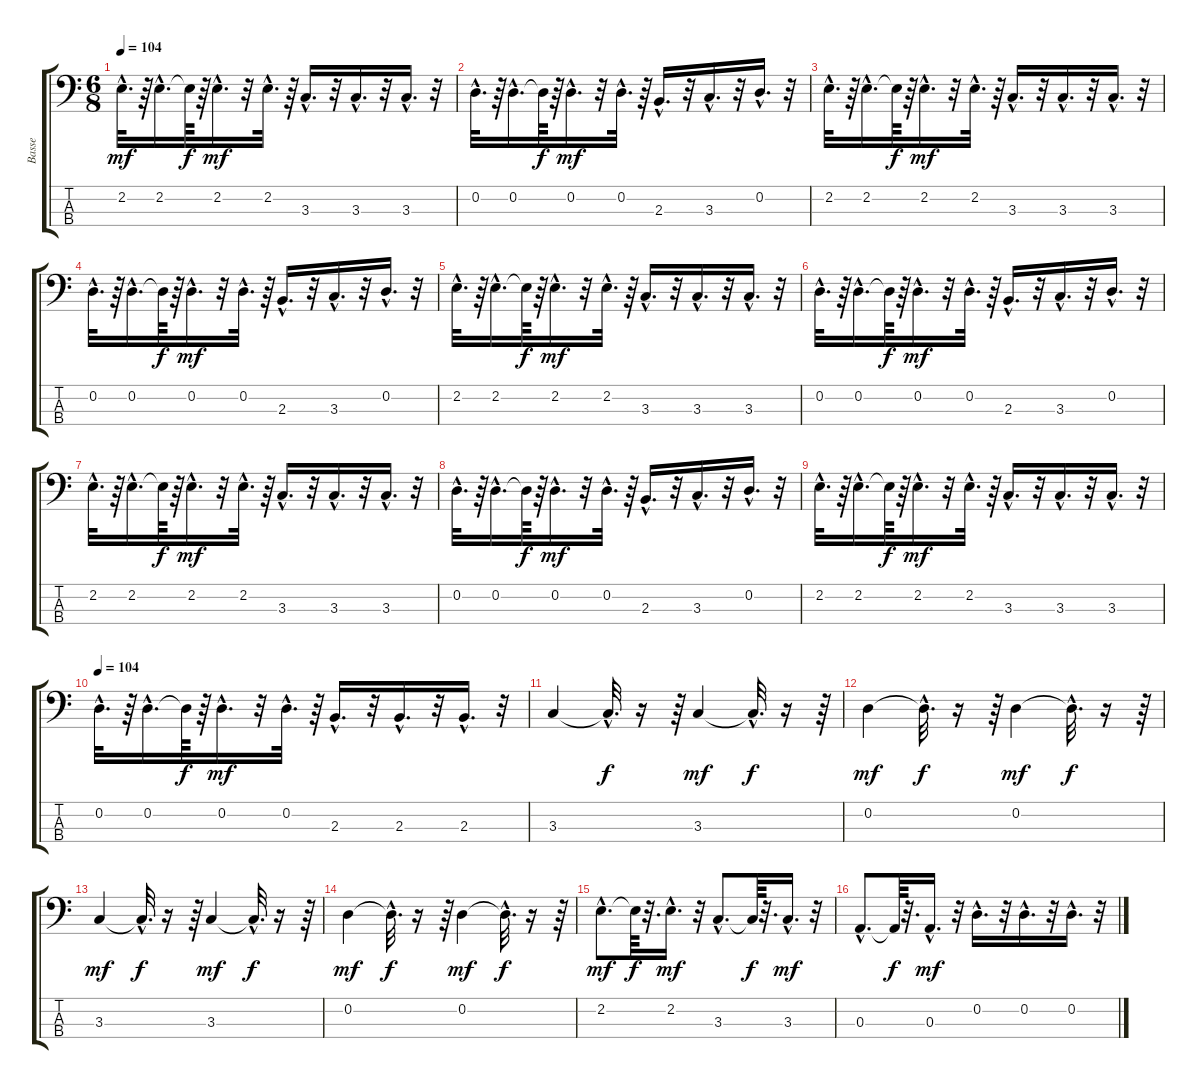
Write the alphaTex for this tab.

\track ("Basse" "Basse") {instrument acousticbass}
\staff {score tabs}
\tuning (G2 D2 A1 E1) {hide}
\ts (6 8)
\tempo 104
\clef f4
\ks c
2.2{hac}.32{d dy mf} r.64 2.2{hac}.16{d} 2.2{t}.64{dy f} r.64 2.2{hac}.16{d dy mf} r.32 2.2{hac}.32{d} r.64 3.3{hac}.16{d} r.32 3.3{hac}.16{d} r.32 3.3{hac}.16{d} r.32 |
0.2{hac}.32{d} r.64 0.2{hac}.16{d} 0.2{t}.64{dy f} r.64 0.2{hac}.16{d dy mf} r.32 0.2{hac}.32{d} r.64 2.3{hac}.16{d} r.32 3.3{hac}.16{d} r.32 0.2{hac}.16{d} r.32 |
2.2{hac}.32{d} r.64 2.2{hac}.16{d} 2.2{t}.64{dy f} r.64 2.2{hac}.16{d dy mf} r.32 2.2{hac}.32{d} r.64 3.3{hac}.16{d} r.32 3.3{hac}.16{d} r.32 3.3{hac}.16{d} r.32 |
0.2{hac}.32{d} r.64 0.2{hac}.16{d} 0.2{t}.64{dy f} r.64 0.2{hac}.16{d dy mf} r.32 0.2{hac}.32{d} r.64 2.3{hac}.16{d} r.32 3.3{hac}.16{d} r.32 0.2{hac}.16{d} r.32 |
2.2{hac}.32{d} r.64 2.2{hac}.16{d} 2.2{t}.64{dy f} r.64 2.2{hac}.16{d dy mf} r.32 2.2{hac}.32{d} r.64 3.3{hac}.16{d} r.32 3.3{hac}.16{d} r.32 3.3{hac}.16{d} r.32 |
0.2{hac}.32{d} r.64 0.2{hac}.16{d} 0.2{t}.64{dy f} r.64 0.2{hac}.16{d dy mf} r.32 0.2{hac}.32{d} r.64 2.3{hac}.16{d} r.32 3.3{hac}.16{d} r.32 0.2{hac}.16{d} r.32 |
2.2{hac}.32{d} r.64 2.2{hac}.16{d} 2.2{t}.64{dy f} r.64 2.2{hac}.16{d dy mf} r.32 2.2{hac}.32{d} r.64 3.3{hac}.16{d} r.32 3.3{hac}.16{d} r.32 3.3{hac}.16{d} r.32 |
0.2{hac}.32{d} r.64 0.2{hac}.16{d} 0.2{t}.64{dy f} r.64 0.2{hac}.16{d dy mf} r.32 0.2{hac}.32{d} r.64 2.3{hac}.16{d} r.32 3.3{hac}.16{d} r.32 0.2{hac}.16{d} r.32 |
2.2{hac}.32{d} r.64 2.2{hac}.16{d} 2.2{t}.64{dy f} r.64 2.2{hac}.16{d dy mf} r.32 2.2{hac}.32{d} r.64 3.3{hac}.16{d} r.32 3.3{hac}.16{d} r.32 3.3{hac}.16{d} r.32 |
\tempo 104
0.2{hac}.32{d} r.64 0.2{hac}.16{d} 0.2{t}.64{dy f} r.64 0.2{hac}.16{d dy mf} r.32 0.2{hac}.32{d} r.64 2.3{hac}.16{d} r.32 2.3{hac}.16{d} r.32 2.3{hac}.16{d} r.32 |
3.3.4 3.3{hac t}.32{d dy f} r.16 r.64 3.3.4{dy mf} 3.3{hac t}.32{d dy f} r.16 r.64 |
0.2.4{dy mf} 0.2{hac t}.32{d dy f} r.16 r.64 0.2.4{dy mf} 0.2{hac t}.32{d dy f} r.16 r.64 |
3.3.4{dy mf} 3.3{hac t}.32{d dy f} r.16 r.64 3.3.4{dy mf} 3.3{hac t}.32{d dy f} r.16 r.64 |
0.2.4{dy mf} 0.2{hac t}.32{d dy f} r.16 r.64 0.2.4{dy mf} 0.2{hac t}.32{d dy f} r.16 r.64 |
2.2{hac}.8{d dy mf} 2.2{t}.64{dy f} r.32{d} 2.2{hac}.16{d dy mf} r.32 3.3{hac}.8{d} 3.3{t}.64{dy f} r.32{d} 3.3{hac}.16{d dy mf} r.32 |
0.3{hac}.8{d} 0.3{t}.64{dy f} r.32{d} 0.3{hac}.16{d dy mf} r.32 0.2{hac}.16{d} r.32 0.2{hac}.16{d} r.32 0.2{hac}.16{d} r.32
